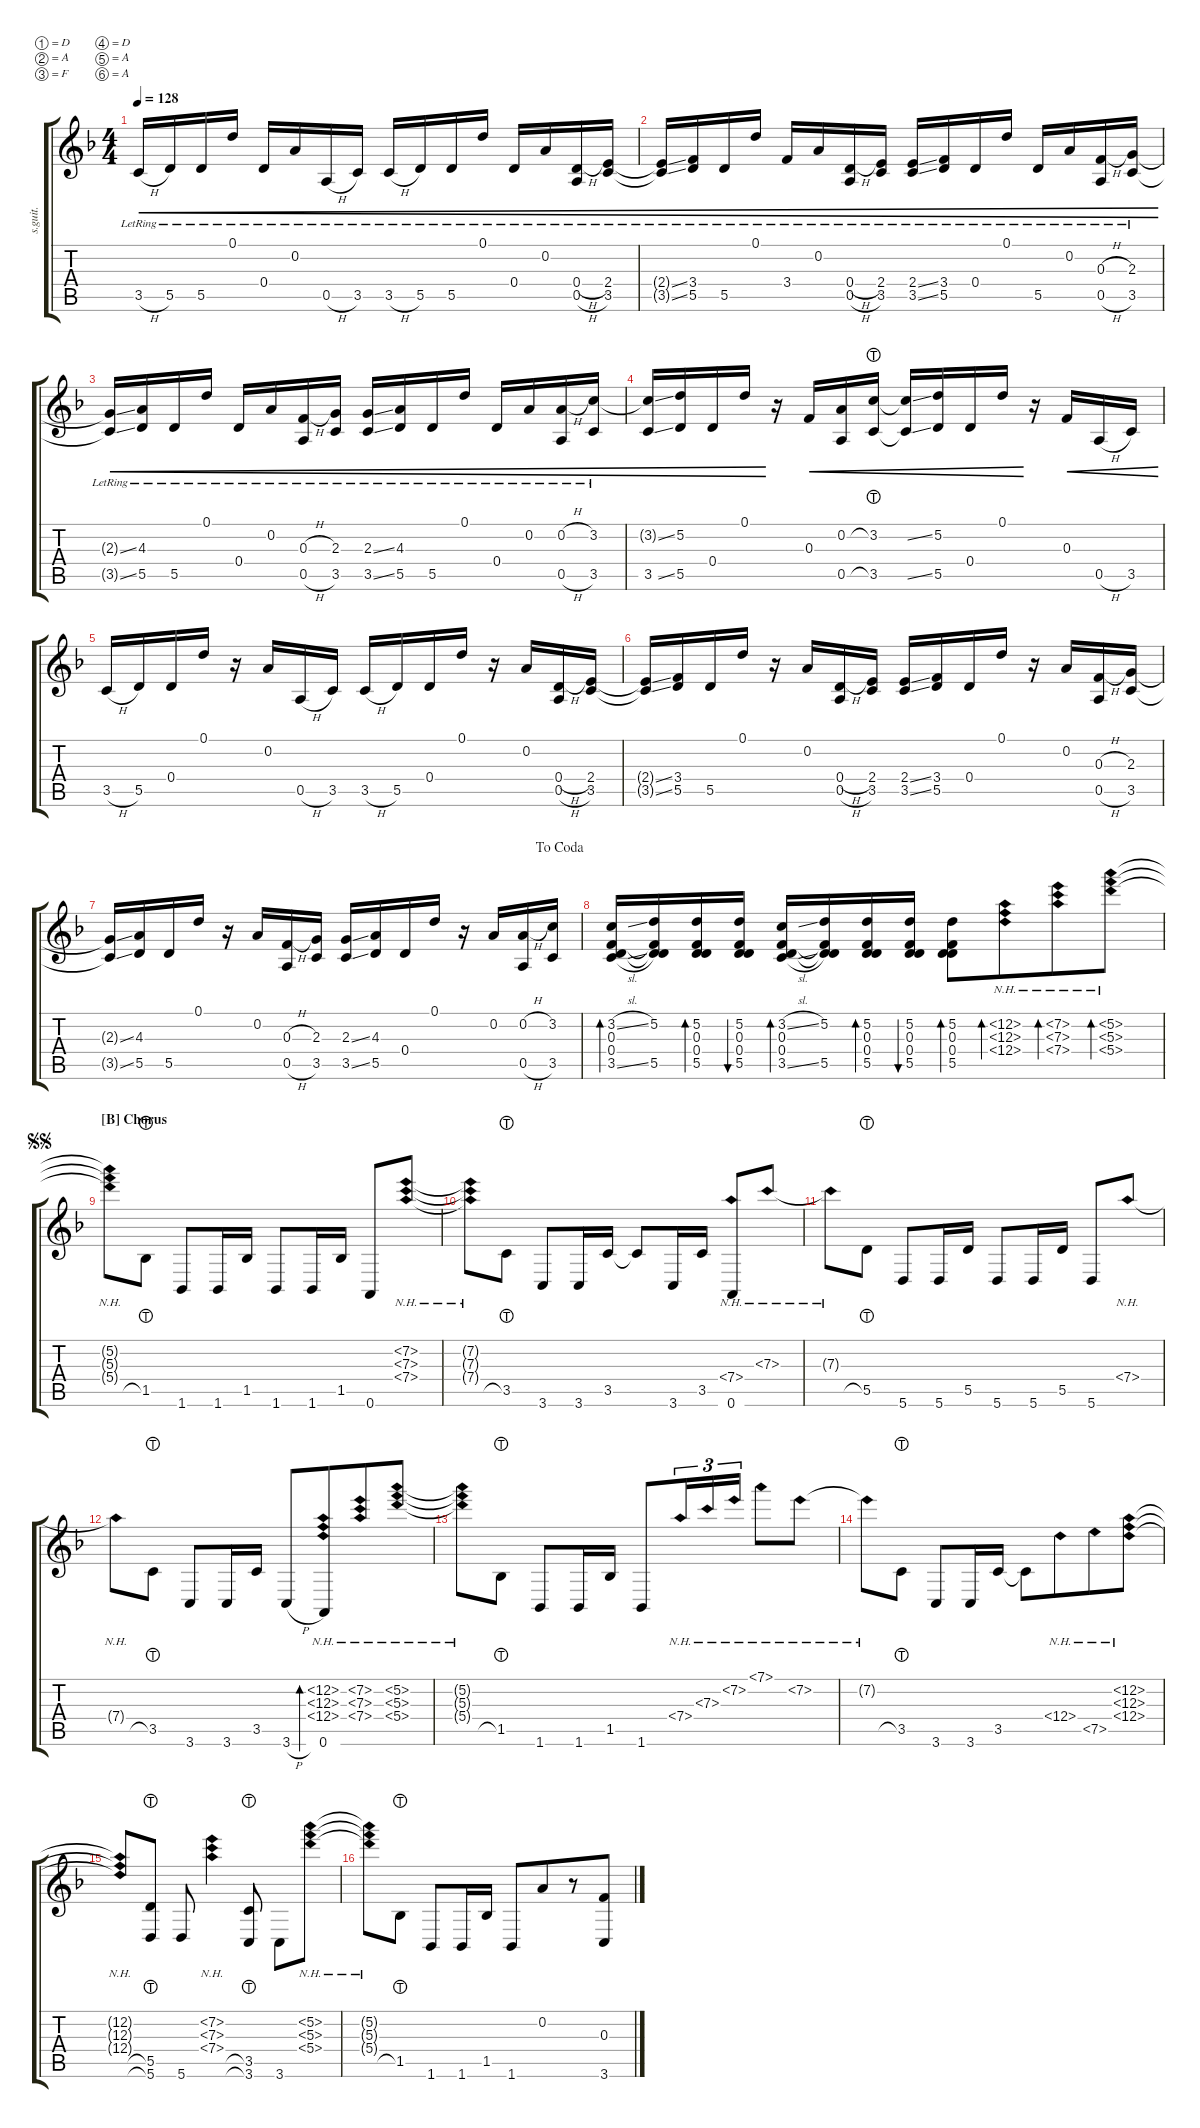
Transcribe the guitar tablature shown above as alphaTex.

\defaultSystemsLayout 2
\hideDynamics
\bracketExtendMode groupsimilarinstruments
\otherSystemsTrackNameOrientation horizontal
\track ("Acoustic Guitar" "s.guit.") {instrument acousticguitarsteel}
\staff {score tabs}
\tuning (D4 A3 F3 D3 A2 A1)
\ts (4 4)
\scale
1.04549
\tempo 128
\accidentals auto
\clef g2
\ottava regular
\simile none
\scale
1.04821
\ks dminor
3.5{h lr acc forcenatural}.16{cre dy mp beam Up} 5.5{lr acc forcenatural}.16{cre beam Up} 5.5{lr acc forcenatural}.16{cre beam Up} 0.1{lr acc forcenatural}.16{cre beam Up} 0.4{lr acc forcenatural}.16{cre beam Up} 0.2{lr acc forcenatural}.16{cre beam Up} 0.5{h lr acc forcenatural}.16{cre beam Up} 3.5{lr acc forcenatural}.16{cre beam Up} 3.5{h lr acc forcenatural}.16{cre beam Up} 5.5{lr acc forcenatural}.16{cre beam Up} 5.5{lr acc forcenatural}.16{cre beam Up} 0.1{lr acc forcenatural}.16{cre beam Up} 0.4{lr acc forcenatural}.16{cre beam Up} 0.2{lr acc forcenatural}.16{cre beam Up} (0.5{h lr acc forcenatural} 0.4{h lr acc forcenatural}).16{cre beam Up} (3.5{lr acc forcenatural} 2.4{lr acc forcenatural}).16{cre beam Up} |
\scale
0.954505
\scale
0.951791 (3.5{ss lr t acc forcenatural} 2.4{ss lr t acc forcenatural}).16{cre beam Up} (5.5{lr acc forcenatural} 3.4{lr acc forcenatural}).16{cre beam Up} 5.5{lr acc forcenatural}.16{cre beam Up} 0.1{lr acc forcenatural}.16{cre beam Up} 3.4{lr acc forcenatural}.16{cre beam Up} 0.2{lr acc forcenatural}.16{cre beam Up} (0.5{h lr acc forcenatural} 0.4{h lr acc forcenatural}).16{cre beam Up} (3.5{lr acc forcenatural} 2.4{lr acc forcenatural}).16{cre beam Up} (3.5{ss lr acc forcenatural} 2.4{ss lr acc forcenatural}).16{cre beam Up} (5.5{lr acc forcenatural} 3.4{lr acc forcenatural}).16{cre beam Up} 0.4{lr acc forcenatural}.16{cre beam Up} 0.1{lr acc forcenatural}.16{cre beam Up} 5.5{lr acc forcenatural}.16{cre beam Up} 0.2{lr acc forcenatural}.16{cre beam Up} (0.5{h lr acc forcenatural} 0.3{h lr acc forcenatural}).16{cre beam Up} (3.5{lr acc forcenatural} 2.3{lr acc forcenatural}).16{cre beam Up} |
\scale
1.04549
\scale
1.04908 (3.5{ss lr t acc forcenatural} 2.3{ss lr t acc forcenatural}).16{cre beam Up} (5.5{lr acc forcenatural} 4.3{lr acc forcenatural}).16{cre beam Up} 5.5{lr acc forcenatural}.16{cre beam Up} 0.1{lr acc forcenatural}.16{cre beam Up} 0.4{lr acc forcenatural}.16{cre beam Up} 0.2{lr acc forcenatural}.16{cre beam Up} (0.5{h lr acc forcenatural} 0.3{h lr acc forcenatural}).16{cre beam Up} (3.5{lr acc forcenatural} 2.3{lr acc forcenatural}).16{cre beam Up} (3.5{ss lr acc forcenatural} 2.3{ss lr acc forcenatural}).16{cre beam Up} (5.5{lr acc forcenatural} 4.3{lr acc forcenatural}).16{cre beam Up} 5.5{lr acc forcenatural}.16{cre beam Up} 0.1{lr acc forcenatural}.16{cre beam Up} 0.4{lr acc forcenatural}.16{cre beam Up} 0.2{lr acc forcenatural}.16{cre beam Up} (0.5{h lr acc forcenatural} 0.2{h lr acc forcenatural}).16{cre beam Up} (3.5{lr acc forcenatural} 3.2{lr acc forcenatural}).16{cre beam Up} |
\scale
0.954505
\scale
0.950922 (3.5{ss acc forcenatural} 3.2{ss t acc forcenatural}).16{cre beam Up} (5.5{acc forcenatural} 5.2{acc forcenatural}).16{cre beam Up} 0.4{acc forcenatural}.16{cre beam Up} 0.1{acc forcenatural}.16{cre beam Up} r.16{beam Up} 0.3{acc forcenatural}.16{cre beam Up} (0.2{acc forcenatural} 0.5{acc forcenatural}).16{cre beam Up} (3.5{lht acc forcenatural} 3.2{lht acc forcenatural}).16{cre beam Up} (3.5{ss t acc forcenatural} 3.2{ss t acc forcenatural}).16{cre beam Up} (5.5{acc forcenatural} 5.2{acc forcenatural}).16{cre beam Up} 0.4{acc forcenatural}.16{cre beam Up} 0.1{acc forcenatural}.16{cre beam Up} r.16{beam Up} 0.3{acc forcenatural}.16{cre beam Up} 0.5{h acc forcenatural}.16{cre beam Up} 3.5{acc forcenatural}.16{cre beam Up} |
\scale
1.04549 3.5{h acc forcenatural}.16{beam Up} 5.5{acc forcenatural}.16{beam Up} 0.4{acc forcenatural}.16{beam Up} 0.1{acc forcenatural}.16{beam Up} r.16{beam Up} 0.2{acc forcenatural}.16{beam Up} 0.5{h acc forcenatural}.16{beam Up} 3.5{acc forcenatural}.16{beam Up} 3.5{h acc forcenatural}.16{beam Up} 5.5{acc forcenatural}.16{beam Up} 0.4{acc forcenatural}.16{beam Up} 0.1{acc forcenatural}.16{beam Up} r.16{beam Up} 0.2{acc forcenatural}.16{beam Up} (0.5{h acc forcenatural} 0.4{h acc forcenatural}).16{beam Up} (3.5{acc forcenatural} 2.4{acc forcenatural}).16{beam Up} |
\scale
0.954505 (3.5{ss t acc forcenatural} 2.4{ss t acc forcenatural}).16{beam Up} (5.5{acc forcenatural} 3.4{acc forcenatural}).16{beam Up} 5.5{acc forcenatural}.16{beam Up} 0.1{acc forcenatural}.16{beam Up} r.16{beam Up} 0.2{acc forcenatural}.16{beam Up} (0.5{h acc forcenatural} 0.4{h acc forcenatural}).16{beam Up} (3.5{acc forcenatural} 2.4{acc forcenatural}).16{beam Up} (3.5{ss acc forcenatural} 2.4{ss acc forcenatural}).16{beam Up} (5.5{acc forcenatural} 3.4{acc forcenatural}).16{beam Up} 0.4{acc forcenatural}.16{beam Up} 0.1{acc forcenatural}.16{beam Up} r.16{beam Up} 0.2{acc forcenatural}.16{beam Up} (0.5{h acc forcenatural} 0.3{h acc forcenatural}).16{beam Up} (3.5{acc forcenatural} 2.3{acc forcenatural}).16{beam Up} |
\scale
1.04107
\jump dacoda
\scale
1.03917 (3.5{ss t acc forcenatural} 2.3{ss t acc forcenatural}).16{beam Up} (5.5{acc forcenatural} 4.3{acc forcenatural}).16{beam Up} 5.5{acc forcenatural}.16{beam Up} 0.1{acc forcenatural}.16{beam Up} r.16{beam Up} 0.2{acc forcenatural}.16{beam Up} (0.5{h acc forcenatural} 0.3{h acc forcenatural}).16{beam Up} (3.5{acc forcenatural} 2.3{acc forcenatural}).16{beam Up} (3.5{ss acc forcenatural} 2.3{ss acc forcenatural}).16{beam Up} (5.5{acc forcenatural} 4.3{acc forcenatural}).16{beam Up} 0.4{acc forcenatural}.16{beam Up} 0.1{acc forcenatural}.16{beam Up} r.16{beam Up} 0.2{acc forcenatural}.16{beam Up} (0.5{h acc forcenatural} 0.2{h acc forcenatural}).16{beam Up} (3.5{acc forcenatural} 3.2{acc forcenatural}).16{beam Up} |
\scale
0.958926
\scale
0.960831 (3.2{sl acc forcenatural} 0.3{acc forcenatural} 0.4{acc forcenatural} 3.5{sl acc forcenatural}).16{bd 30 beam Up} (5.2{acc forcenatural} 5.5{acc forcenatural} 0.3{t acc forcenatural} 0.4{t acc forcenatural}).16{beam Up} (5.5{acc forcenatural} 5.2{acc forcenatural} 0.3{acc forcenatural} 0.4{acc forcenatural}).16{bd 30 beam Up} (5.2{acc forcenatural} 5.5{acc forcenatural} 0.4{acc forcenatural} 0.3{acc forcenatural}).16{bu 30 beam Up} (3.2{sl acc forcenatural} 0.3{acc forcenatural} 0.4{acc forcenatural} 3.5{sl acc forcenatural}).16{bd 30 beam Up} (5.2{acc forcenatural} 5.5{acc forcenatural} 0.3{t acc forcenatural} 0.4{t acc forcenatural}).16{beam Up} (5.5{acc forcenatural} 5.2{acc forcenatural} 0.3{acc forcenatural} 0.4{acc forcenatural}).16{bd 30 beam Up} (5.2{acc forcenatural} 5.5{acc forcenatural} 0.4{acc forcenatural} 0.3{acc forcenatural}).16{bu 30 beam Up} (5.5{acc forcenatural} 5.2{acc forcenatural} 0.3{acc forcenatural} 0.4{acc forcenatural}).8{bd 30 beam Down} (12.4{nh acc forcenatural} 12.3{nh acc forcenatural} 12.2{nh acc forcenatural}).8{bd 30 beam Down beam merge} (7.2{nh acc forcenatural} 7.3{nh acc forcenatural} 7.4{nh acc forcenatural}).8{bd 30 beam Down} (5.3{nh acc b} 5.4{nh acc forcenatural} 5.2{nh acc forcenatural}).8{bd 30 beam Down} |
\section ("B" "Chorus")
\scale
1.04549
\jump segnosegno
(5.3{nh t acc b} 5.4{nh t acc forcenatural} 5.2{nh t acc forcenatural}).8{dy mf beam Down} 1.5{lht acc b}.8{beam Down} 1.6{acc b}.8{beam Up} 1.6{acc b}.16{beam Up} 1.5{acc b}.16{beam Up} 1.6{acc b}.8{beam Up} 1.6{acc b}.16{beam Up} 1.5{acc b}.16{beam Up} 0.6{acc forcenatural}.8{beam Up} (7.2{nh acc forcenatural} 7.3{nh acc forcenatural} 7.4{nh acc forcenatural}).8{beam Up} |
\scale
0.954505 (7.2{nh t acc forcenatural} 7.3{nh t acc forcenatural} 7.4{nh t acc forcenatural}).8{beam Down} 3.5{lht acc forcenatural}.8{beam Down} 3.6{acc forcenatural}.8{beam Up} 3.6{acc forcenatural}.16{beam Up} 3.5{acc forcenatural}.16{beam Up} 3.5{t acc forcenatural}.8{beam Up} 3.6{acc forcenatural}.16{beam Up} 3.5{acc forcenatural}.16{beam Up} (7.4{nh acc forcenatural} 0.6{acc forcenatural}).8{beam Up} 7.3{nh acc forcenatural}.8{beam Up} |
\scale
1.04549 7.3{nh t acc forcenatural}.8{beam Down} 5.5{lht acc forcenatural}.8{beam Down} 5.6{acc forcenatural}.8{beam Up} 5.6{acc forcenatural}.16{beam Up} 5.5{acc forcenatural}.16{beam Up} 5.6{acc forcenatural}.8{beam Up} 5.6{acc forcenatural}.16{beam Up} 5.5{acc forcenatural}.16{beam Up} 5.6{acc forcenatural}.8{beam Up} 7.4{nh acc forcenatural}.8{beam Up} |
\scale
0.954505
\scale
1.10008 7.4{nh t acc forcenatural}.8{beam Down} 3.5{lht acc forcenatural}.8{beam Down} 3.6{acc forcenatural}.8{beam Up} 3.6{acc forcenatural}.16{beam Up} 3.5{acc forcenatural}.16{beam Up} 3.6{h acc forcenatural}.8{beam Up} (12.4{nh acc forcenatural} 12.3{nh acc forcenatural} 12.2{nh acc forcenatural} 0.6{acc forcenatural}).8{bd 30 beam Up beam merge} (7.2{nh acc forcenatural} 7.3{nh acc forcenatural} 7.4{nh acc forcenatural}).8{beam Up} (5.3{nh acc b} 5.4{nh acc forcenatural} 5.2{nh acc forcenatural}).8{beam Up} |
\scale
1.04549
\scale
0.982968 (5.3{nh t acc b} 5.2{nh t acc forcenatural} 5.4{nh t acc forcenatural}).8{beam Down} 1.5{lht acc b}.8{beam Down} 1.6{acc b}.8{beam Up} 1.6{acc b}.16{beam Up} 1.5{acc b}.16{beam Up} 1.6{acc b}.8{beam Up beam merge} 7.4{nh acc forcenatural}.16{tu (3 2) beam Up} 7.3{nh acc forcenatural}.16{tu (3 2) beam Up} 7.2{nh acc forcenatural}.16{tu (3 2) beam Up} 7.1{nh acc forcenatural}.8{beam Down} 7.2{nh acc forcenatural}.8{beam Down} |
\scale
0.954505
\scale
0.916957 7.2{nh t acc forcenatural}.8{beam Down} 3.5{lht acc forcenatural}.8{beam Down} 3.6{acc forcenatural}.8{beam Up} 3.6{acc forcenatural}.16{beam Up} 3.5{acc forcenatural}.16{beam Up} 3.5{t acc forcenatural}.8{beam Down} 12.4{nh acc forcenatural}.8{beam Down beam merge} 7.5{nh acc forcenatural}.8{beam Down} (12.3{nh acc forcenatural} 12.4{nh acc forcenatural} 12.2{nh acc forcenatural}).8{beam Down} |
\scale
1.04549
\scale
1.12364 (12.3{nh t acc forcenatural} 12.4{nh t acc forcenatural} 12.2{nh t acc forcenatural}).8{beam Up} (5.5{lht acc forcenatural} 5.6{lht acc forcenatural}).8{beam Up} 5.6{acc forcenatural}.8{beam Up} (7.3{nh acc forcenatural} 7.4{nh acc forcenatural} 7.2{nh acc forcenatural}).4{beam Down} (3.5{lht acc forcenatural} 3.6{lht acc forcenatural}).8{beam Up} 3.6{acc forcenatural}.8{beam Down} (5.2{nh acc forcenatural} 5.3{nh acc b} 5.4{nh acc forcenatural}).8{beam Down} |
\scale
0.954505
\scale
0.974699 (5.2{nh t acc forcenatural} 5.3{nh t acc b} 5.4{nh t acc forcenatural}).8{beam Down} 1.5{lht acc b}.8{beam Down} 1.6{acc b}.8{beam Up} 1.6{acc b}.16{beam Up} 1.5{acc b}.16{beam Up} 1.6{acc b}.8{beam Up} 0.2{acc forcenatural}.8{beam Up beam merge} r.8{beam Up beam merge} (0.3{acc forcenatural} 3.6{acc forcenatural}).8{beam Up}
